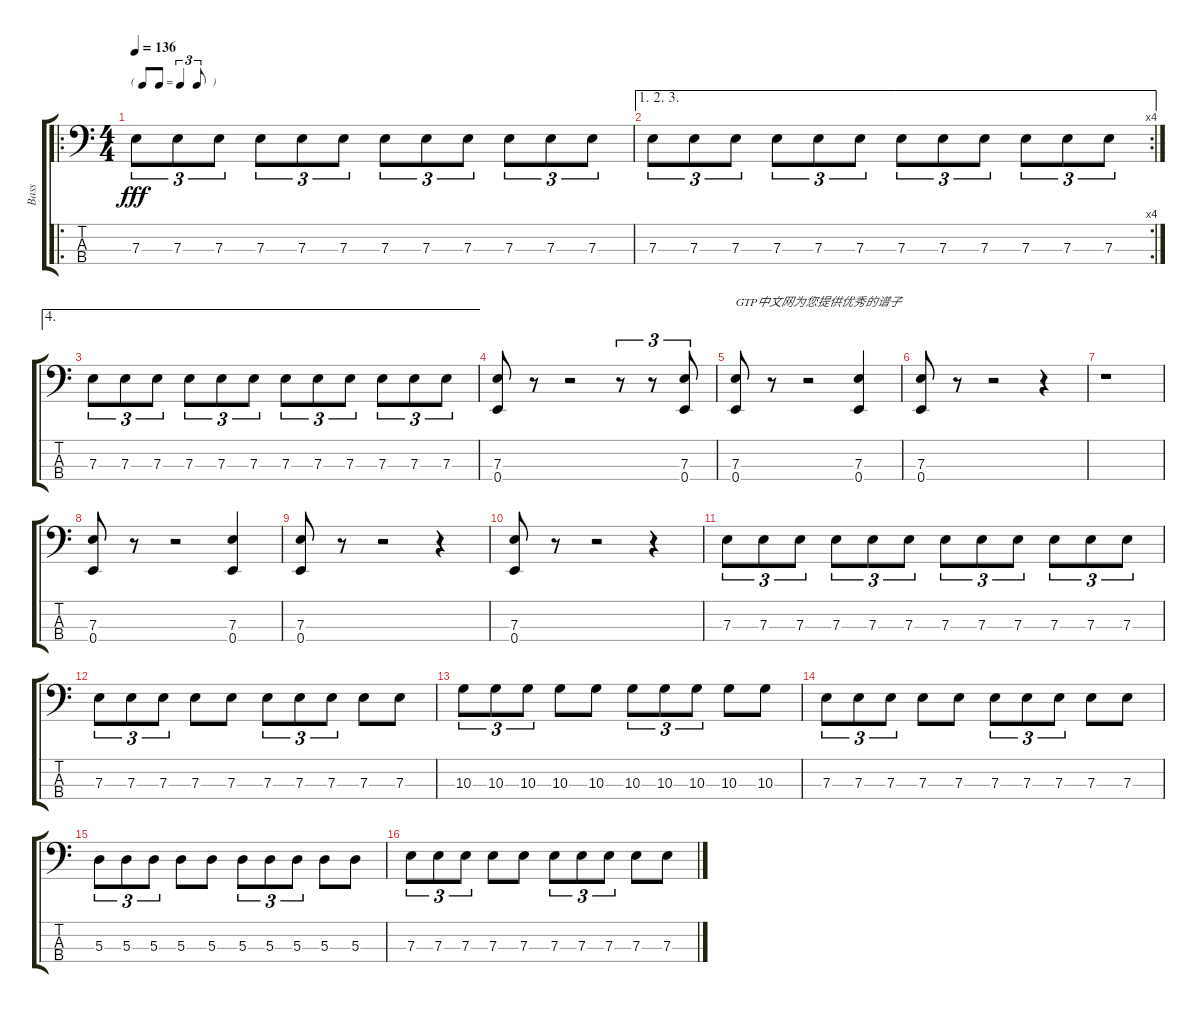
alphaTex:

\track ("Bass" "Bass") {instrument electricbassfinger}
\staff {score tabs}
\tuning (G2 D2 A1 E1) {hide}
\ro
\ts (4 4)
\tf triplet8th
\tempo 136
\clef f4
\ks c
7.3.8{tu (3 2) dy fff instrument electricbassfinger} 7.3.8{tu (3 2)} 7.3.8{tu (3 2)} 7.3.8{tu (3 2)} 7.3.8{tu (3 2)} 7.3.8{tu (3 2)} 7.3.8{tu (3 2)} 7.3.8{tu (3 2)} 7.3.8{tu (3 2)} 7.3.8{tu (3 2)} 7.3.8{tu (3 2)} 7.3.8{tu (3 2)} |
\ae (1 2 3)
\rc 4
7.3.8{tu (3 2)} 7.3.8{tu (3 2)} 7.3.8{tu (3 2)} 7.3.8{tu (3 2)} 7.3.8{tu (3 2)} 7.3.8{tu (3 2)} 7.3.8{tu (3 2)} 7.3.8{tu (3 2)} 7.3.8{tu (3 2)} 7.3.8{tu (3 2)} 7.3.8{tu (3 2)} 7.3.8{tu (3 2)} |
\ae 4
7.3.8{tu (3 2)} 7.3.8{tu (3 2)} 7.3.8{tu (3 2)} 7.3.8{tu (3 2)} 7.3.8{tu (3 2)} 7.3.8{tu (3 2)} 7.3.8{tu (3 2)} 7.3.8{tu (3 2)} 7.3.8{tu (3 2)} 7.3.8{tu (3 2)} 7.3.8{tu (3 2)} 7.3.8{tu (3 2)} |
(7.3 0.4).8 r.8 r.2 r.8{tu (3 2)} r.8{tu (3 2)} (7.3 0.4).8{tu (3 2)} |
(7.3 0.4).8{txt "GTP中文网为您提供优秀的谱子"} r.8 r.2 (7.3 0.4).4 |
(7.3 0.4).8 r.8 r.2 r.4 |
r.1 |
(7.3 0.4).8 r.8 r.2 (7.3 0.4).4 |
(7.3 0.4).8 r.8 r.2 r.4 |
(7.3 0.4).8 r.8 r.2 r.4 |
7.3.8{tu (3 2)} 7.3.8{tu (3 2)} 7.3.8{tu (3 2)} 7.3.8{tu (3 2)} 7.3.8{tu (3 2)} 7.3.8{tu (3 2)} 7.3.8{tu (3 2)} 7.3.8{tu (3 2)} 7.3.8{tu (3 2)} 7.3.8{tu (3 2)} 7.3.8{tu (3 2)} 7.3.8{tu (3 2)} |
7.3.8{tu (3 2)} 7.3.8{tu (3 2)} 7.3.8{tu (3 2)} 7.3.8 7.3.8 7.3.8{tu (3 2)} 7.3.8{tu (3 2)} 7.3.8{tu (3 2)} 7.3.8 7.3.8 |
10.3.8{tu (3 2)} 10.3.8{tu (3 2)} 10.3.8{tu (3 2)} 10.3.8 10.3.8 10.3.8{tu (3 2)} 10.3.8{tu (3 2)} 10.3.8{tu (3 2)} 10.3.8 10.3.8 |
7.3.8{tu (3 2)} 7.3.8{tu (3 2)} 7.3.8{tu (3 2)} 7.3.8 7.3.8 7.3.8{tu (3 2)} 7.3.8{tu (3 2)} 7.3.8{tu (3 2)} 7.3.8 7.3.8 |
5.3.8{tu (3 2)} 5.3.8{tu (3 2)} 5.3.8{tu (3 2)} 5.3.8 5.3.8 5.3.8{tu (3 2)} 5.3.8{tu (3 2)} 5.3.8{tu (3 2)} 5.3.8 5.3.8 |
7.3.8{tu (3 2)} 7.3.8{tu (3 2)} 7.3.8{tu (3 2)} 7.3.8 7.3.8 7.3.8{tu (3 2)} 7.3.8{tu (3 2)} 7.3.8{tu (3 2)} 7.3.8 7.3.8
